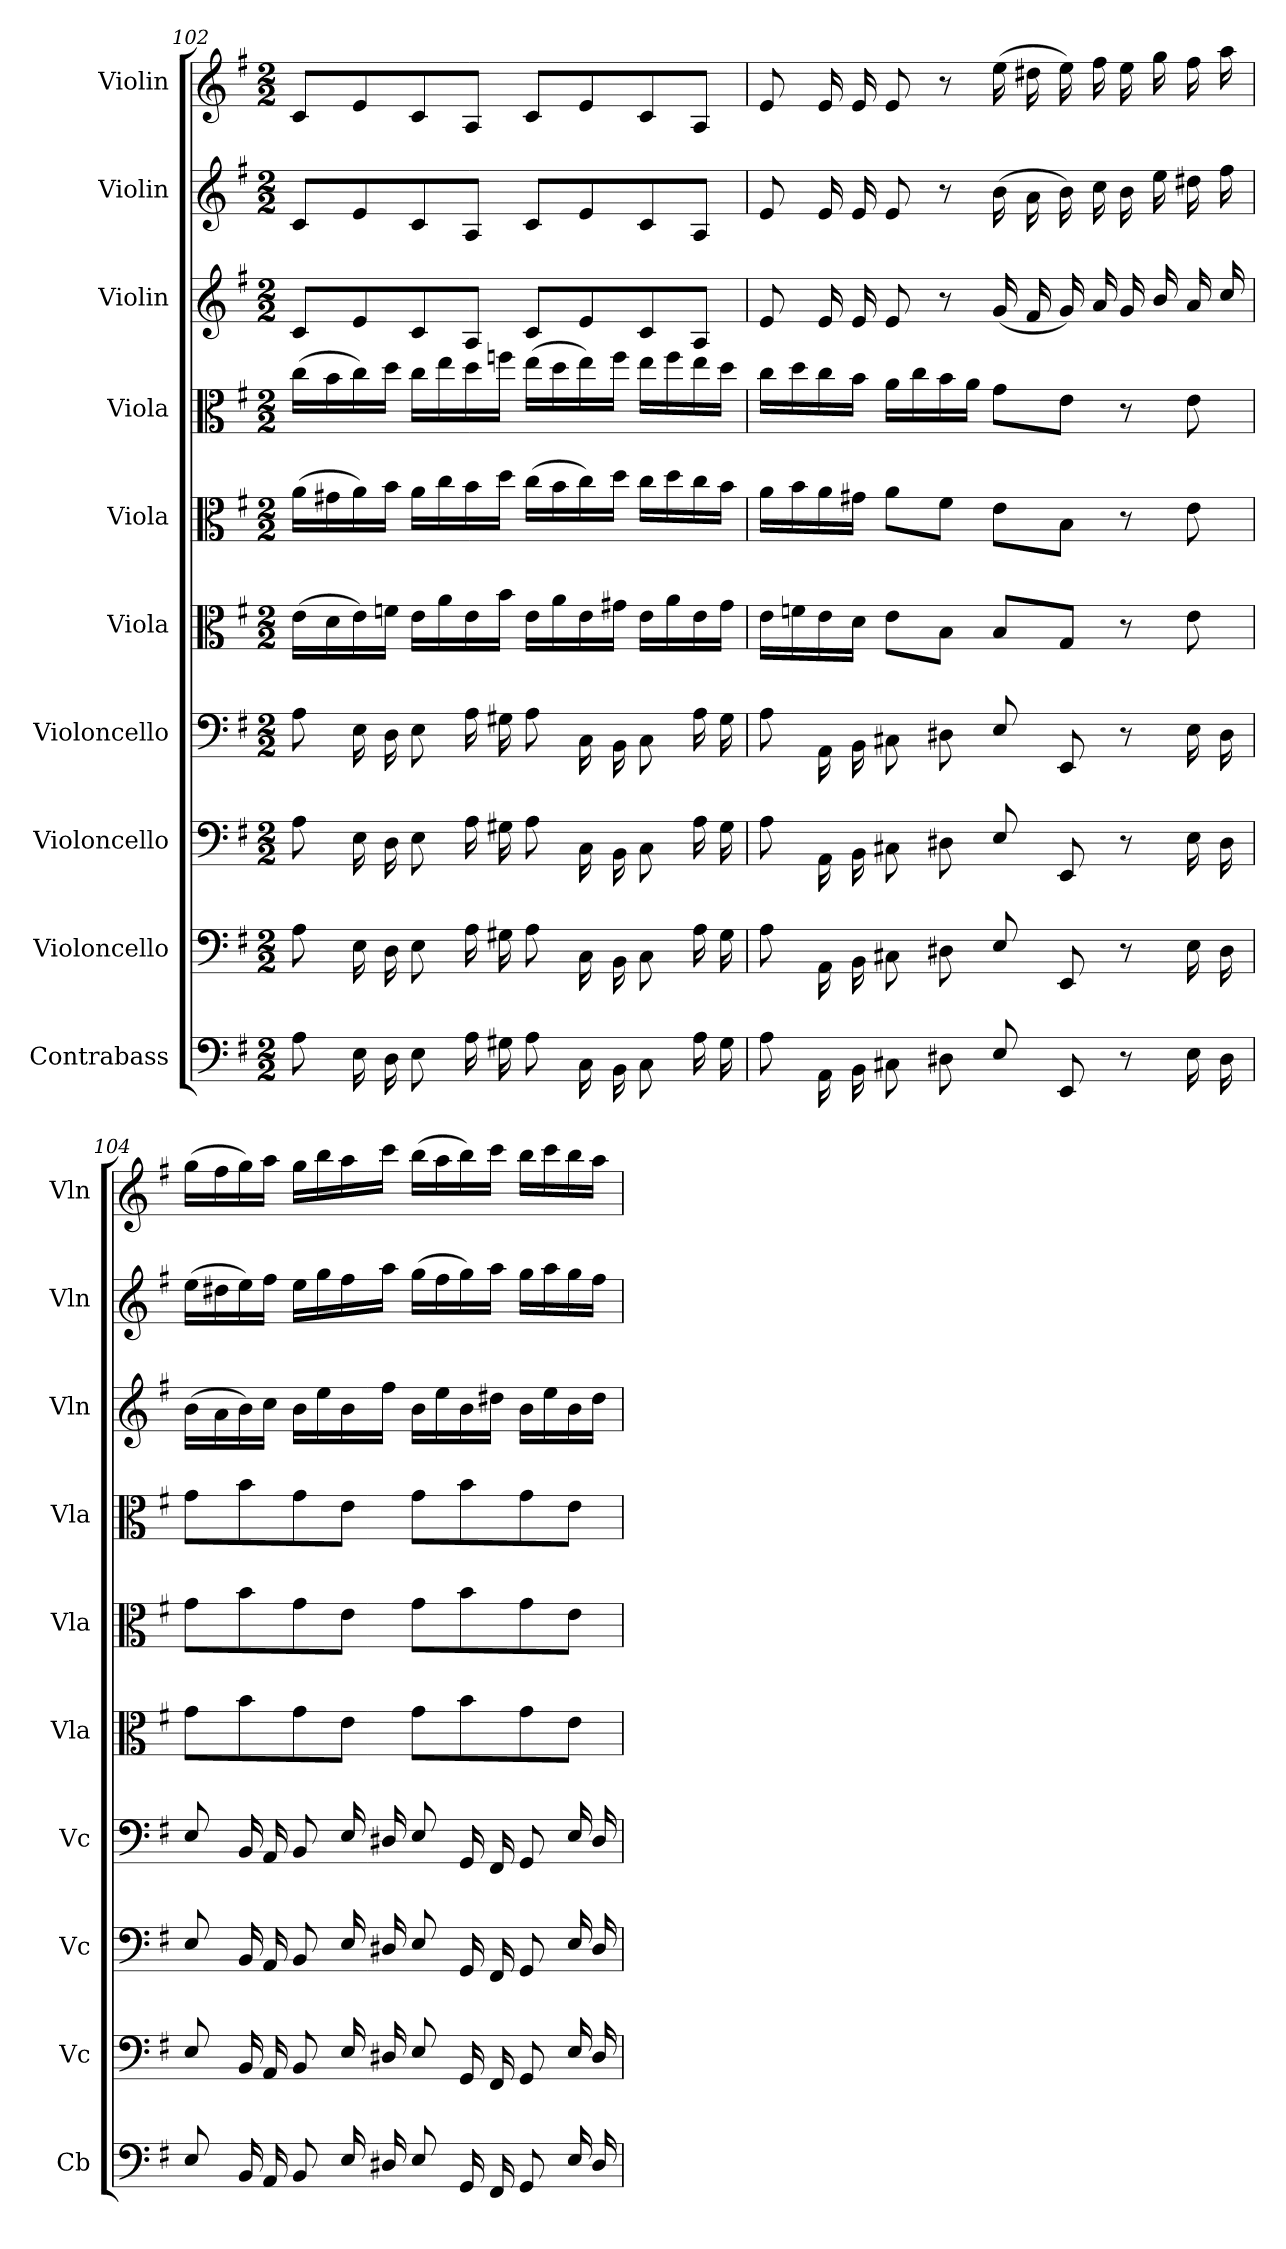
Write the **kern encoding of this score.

**kern	**kern	**kern	**kern	**kern	**kern	**kern	**kern	**kern	**kern
*part10	*part9	*part8	*part7	*part6	*part5	*part4	*part3	*part2	*part1
*staff10	*staff9	*staff8	*staff7	*staff6	*staff5	*staff4	*staff3	*staff2	*staff1
*I"Contrabass	*I"Violoncello	*I"Violoncello	*I"Violoncello	*I"Viola	*I"Viola	*I"Viola	*I"Violin	*I"Violin	*I"Violin
*I'Cb	*I'Vc	*I'Vc	*I'Vc	*I'Vla	*I'Vla	*I'Vla	*I'Vln	*I'Vln	*I'Vln
*clefF4	*clefF4	*clefF4	*clefF4	*clefC3	*clefC3	*clefC3	*clefG2	*clefG2	*clefG2
*k[f#]	*k[f#]	*k[f#]	*k[f#]	*k[f#]	*k[f#]	*k[f#]	*k[f#]	*k[f#]	*k[f#]
*G:	*G:	*G:	*G:	*G:	*G:	*G:	*G:	*G:	*G:
*M2/2	*M2/2	*M2/2	*M2/2	*M2/2	*M2/2	*M2/2	*M2/2	*M2/2	*M2/2
=102	=102	=102	=102	=102	=102	=102	=102	=102	=102
8A\	8A\	8A\	8A\	(16e\LL	(16a\LL	(16cc\LL	8c/L	8c/L	8c/L
.	.	.	.	16d\	16g#X\	16b\	.	.	.
16E\	16E\	16E\	16E\	16e\)	16a\)	16cc\)	8e/	8e/	8e/
16D\	16D\	16D\	16D\	16fn\JJ	16b\JJ	16dd\JJ	.	.	.
8E\	8E\	8E\	8E\	16e\LL	16a\LL	16cc\LL	8c/	8c/	8c/
.	.	.	.	16a\	16cc\	16ee\	.	.	.
16A\	16A\	16A\	16A\	16e\	16b\	16dd\	8A/J	8A/J	8A/J
16G#X\	16G#X\	16G#X\	16G#X\	16b\JJ	16dd\JJ	16ffn\JJ	.	.	.
8A\	8A\	8A\	8A\	16e\LL	(16cc\LL	(16ee\LL	8c/L	8c/L	8c/L
.	.	.	.	16a\	16b\	16dd\	.	.	.
16C\	16C\	16C\	16C\	16e\	16cc\)	16ee\)	8e/	8e/	8e/
16BB\	16BB\	16BB\	16BB\	16g#X\JJ	16dd\JJ	16ff\JJ	.	.	.
8C\	8C\	8C\	8C\	16e\LL	16cc\LL	16ee\LL	8c/	8c/	8c/
.	.	.	.	16a\	16dd\	16ff\	.	.	.
16A\	16A\	16A\	16A\	16e\	16cc\	16ee\	8A/J	8A/J	8A/J
16G#\	16G#\	16G#\	16G#\	16g#\JJ	16b\JJ	16dd\JJ	.	.	.
=103	=103	=103	=103	=103	=103	=103	=103	=103	=103
8A\	8A\	8A\	8A\	16e\LL	16a\LL	16cc\LL	8e/	8e/	8e/
.	.	.	.	16fn\	16b\	16dd\	.	.	.
16AA\	16AA\	16AA\	16AA\	16e\	16a\	16cc\	16e/	16e/	16e/
16BB\	16BB\	16BB\	16BB\	16d\JJ	16g#X\JJ	16b\JJ	16e/	16e/	16e/
8C#X\	8C#X\	8C#X\	8C#X\	8e\L	8a\L	16a\LL	8e/	8e/	8e/
.	.	.	.	.	.	16cc\	.	.	.
8D#X\	8D#X\	8D#X\	8D#X\	8B\J	8f#\J	16b\	8r	8r	8r
.	.	.	.	.	.	16a\JJ	.	.	.
8E/	8E/	8E/	8E/	8B/L	8e\L	8g\L	(16g/	(16b\	(16ee\
.	.	.	.	.	.	.	16f#/	16a\	16dd#X\
8EE/	8EE/	8EE/	8EE/	8G/J	8B\J	8e\J	16g/)	16b\)	16ee\)
.	.	.	.	.	.	.	16a/	16cc\	16ff#\
8r	8r	8r	8r	8r	8r	8r	16g/	16b\	16ee\
.	.	.	.	.	.	.	16b/	16ee\	16gg\
16E\	16E\	16E\	16E\	8e\	8e\	8e\	16a/	16dd#X\	16ff#\
16D#\	16D#\	16D#\	16D#\	.	.	.	16cc/	16ff#\	16aa\
=104	=104	=104	=104	=104	=104	=104	=104	=104	=104
8E/	8E/	8E/	8E/	8g\L	8g\L	8g\L	(16b\LL	(16ee\LL	(16gg\LL
.	.	.	.	.	.	.	16a\	16dd#X\	16ff#\
16BB/	16BB/	16BB/	16BB/	8b\	8b\	8b\	16b\)	16ee\)	16gg\)
16AA/	16AA/	16AA/	16AA/	.	.	.	16cc\JJ	16ff#\JJ	16aa\JJ
8BB/	8BB/	8BB/	8BB/	8g\	8g\	8g\	16b\LL	16ee\LL	16gg\LL
.	.	.	.	.	.	.	16ee\	16gg\	16bb\
16E/	16E/	16E/	16E/	8e\J	8e\J	8e\J	16b\	16ff#\	16aa\
16D#X/	16D#X/	16D#X/	16D#X/	.	.	.	16ff#\JJ	16aa\JJ	16ccc\JJ
8E/	8E/	8E/	8E/	8g\L	8g\L	8g\L	16b\LL	(16gg\LL	(16bb\LL
.	.	.	.	.	.	.	16ee\	16ff#\	16aa\
16GG/	16GG/	16GG/	16GG/	8b\	8b\	8b\	16b\	16gg\)	16bb\)
16FF#/	16FF#/	16FF#/	16FF#/	.	.	.	16dd#X\JJ	16aa\JJ	16ccc\JJ
8GG/	8GG/	8GG/	8GG/	8g\	8g\	8g\	16b\LL	16gg\LL	16bb\LL
.	.	.	.	.	.	.	16ee\	16aa\	16ccc\
16E/	16E/	16E/	16E/	8e\J	8e\J	8e\J	16b\	16gg\	16bb\
16D#/	16D#/	16D#/	16D#/	.	.	.	16dd#\JJ	16ff#\JJ	16aa\JJ
=	=	=	=	=	=	=	=	=	=
*-	*-	*-	*-	*-	*-	*-	*-	*-	*-
